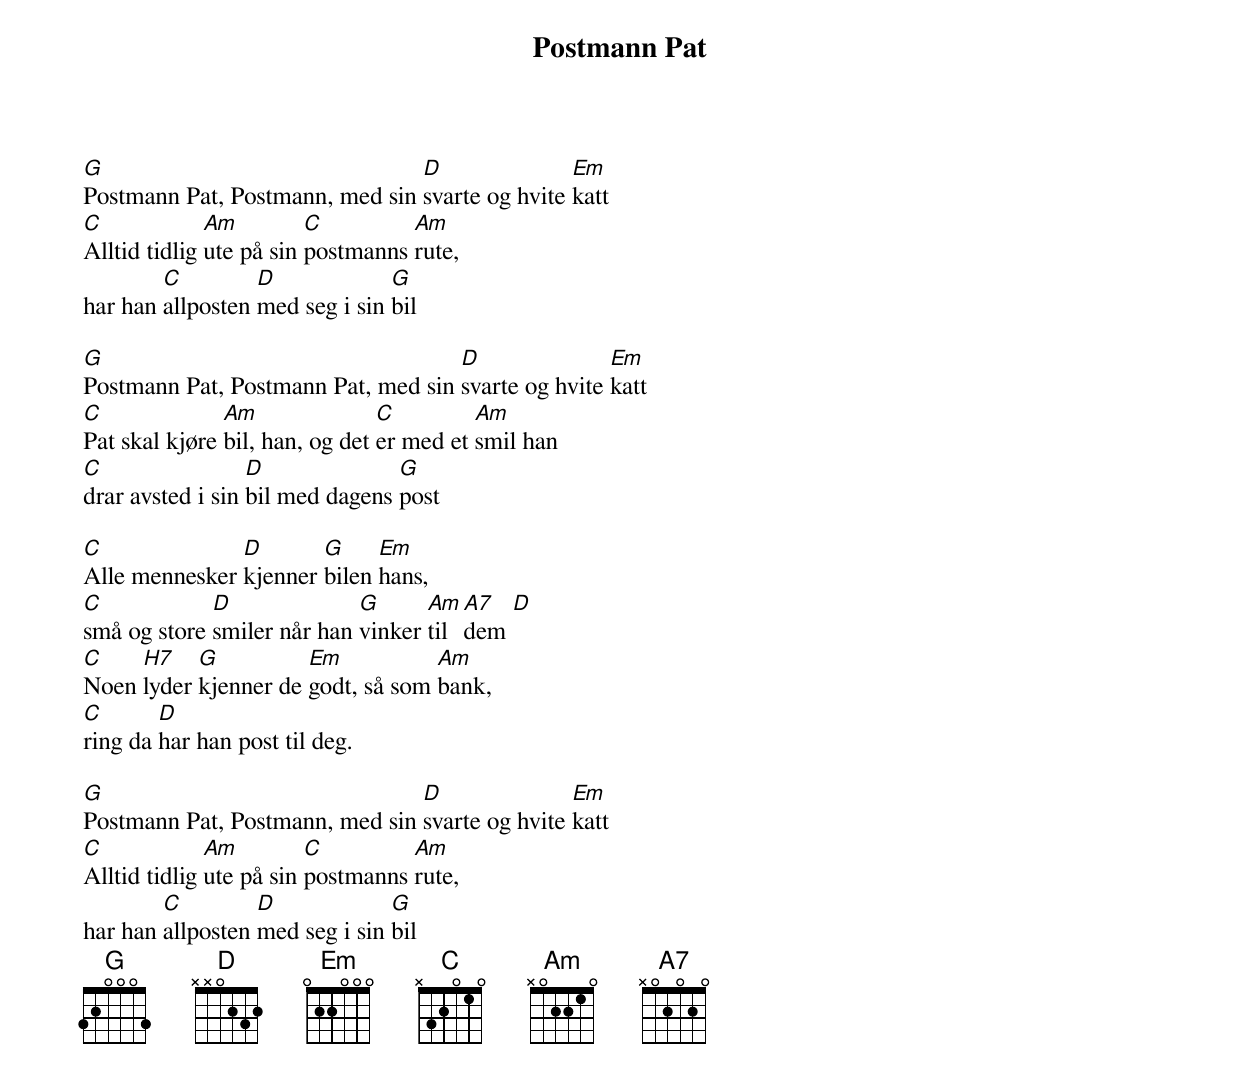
{title: Postmann Pat}
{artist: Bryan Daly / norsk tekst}
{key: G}

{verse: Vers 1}
[G]Postmann Pat, Postmann, med sin [D]svarte og hvite [Em]katt
[C]Alltid tidlig [Am]ute på sin [C]postmanns [Am]rute,
har han [C]allposten [D]med seg i sin [G]bil

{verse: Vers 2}
[G]Postmann Pat, Postmann Pat, med sin [D]svarte og hvite [Em]katt
[C]Pat skal kjøre [Am]bil, han, og det [C]er med et [Am]smil han
[C]drar avsted i sin [D]bil med dagens [G]post

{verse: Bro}
[C]Alle mennesker [D]kjenner [G]bilen [Em]hans,
[C]små og store [D]smiler når han [G]vinker [Am]til [A7]dem [D]
[C]Noen [H7]lyder [G]kjenner de [Em]godt, så som [Am]bank,
[C]ring da [D]har han post til deg.

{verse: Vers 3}
[G]Postmann Pat, Postmann, med sin [D]svarte og hvite [Em]katt
[C]Alltid tidlig [Am]ute på sin [C]postmanns [Am]rute,
har han [C]allposten [D]med seg i sin [G]bil
